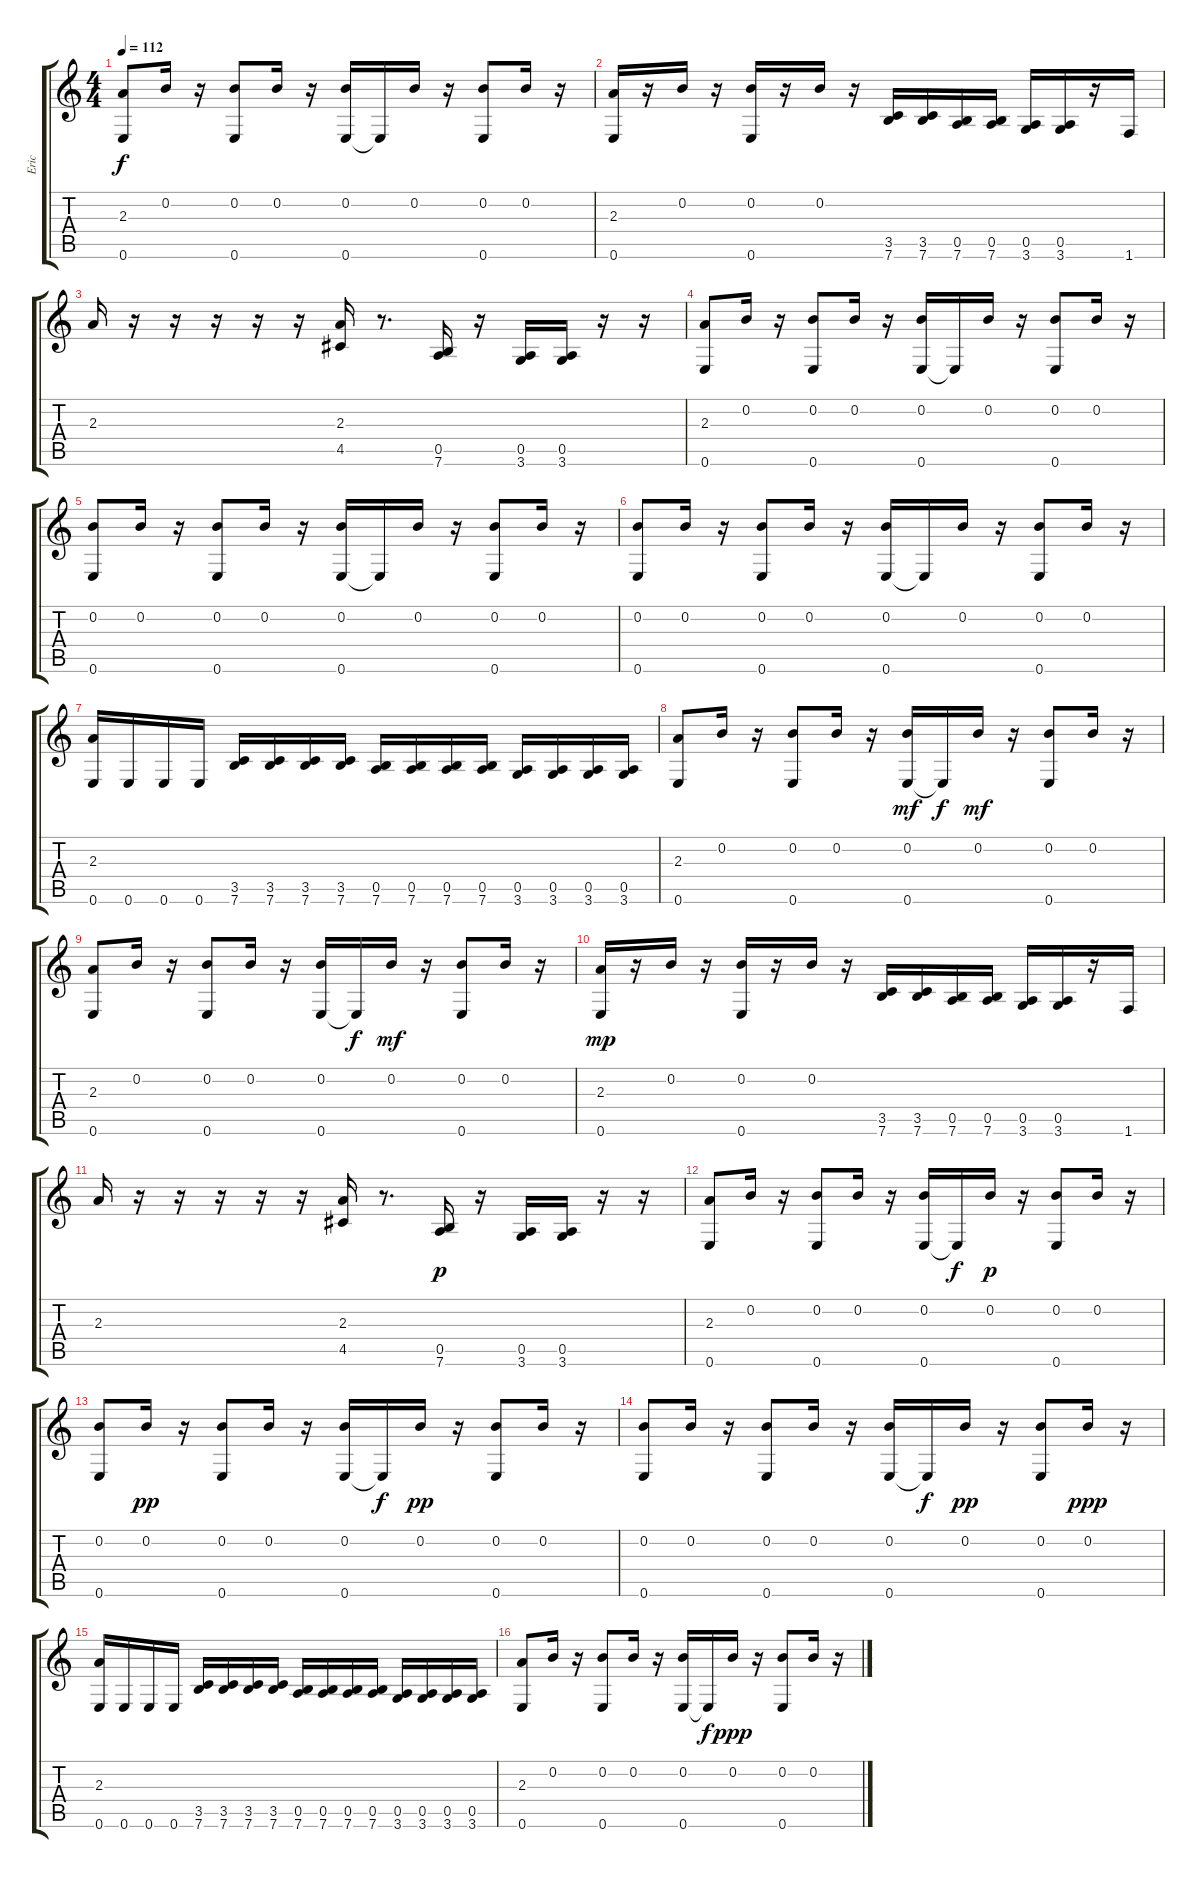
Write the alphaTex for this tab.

\track ("Eric" "Eric") {instrument acousticguitarsteel}
\staff {score tabs}
\tuning (E4 B3 G3 D3 A2 E2) {hide}
\ts (4 4)
\tempo 112
\clef g2
\ks c
(2.3 0.6).8{dy f} 0.2.16 r.16 (0.2 0.6).8 0.2.16 r.16 (0.2 0.6).16 0.6{t}.16 0.2.16 r.16 (0.2 0.6).8 0.2.16 r.16 |
(2.3 0.6).16 r.16 0.2.16 r.16 (0.2 0.6).16 r.16 0.2.16 r.16 (3.5 7.6).16 (3.5 7.6).16 (0.5 7.6).16 (0.5 7.6).16 (0.5 3.6).16 (0.5 3.6).16 r.16 1.6.16 |
2.3.16 r.16 r.16 r.16 r.16 r.16 (2.3 4.5).16 r.8{d} (0.5 7.6).16 r.16 (0.5 3.6).16 (0.5 3.6).16 r.16 r.16 |
(2.3 0.6).8 0.2.16 r.16 (0.2 0.6).8 0.2.16 r.16 (0.2 0.6).16 0.6{t}.16 0.2.16 r.16 (0.2 0.6).8 0.2.16 r.16 |
(0.2 0.6).8 0.2.16 r.16 (0.2 0.6).8 0.2.16 r.16 (0.2 0.6).16 0.6{t}.16 0.2.16 r.16 (0.2 0.6).8 0.2.16 r.16 |
(0.2 0.6).8 0.2.16 r.16 (0.2 0.6).8 0.2.16 r.16 (0.2 0.6).16 0.6{t}.16 0.2.16 r.16 (0.2 0.6).8 0.2.16 r.16 |
(2.3 0.6).16 0.6.16 0.6.16 0.6.16 (3.5 7.6).16 (3.5 7.6).16 (3.5 7.6).16 (3.5 7.6).16 (0.5 7.6).16 (0.5 7.6).16 (0.5 7.6).16 (0.5 7.6).16 (0.5 3.6).16 (0.5 3.6).16 (0.5 3.6).16 (0.5 3.6).16 |
(2.3 0.6).8 0.2.16 r.16 (0.2 0.6).8 0.2.16 r.16 (0.2 0.6).16{dy mf} 0.6{t}.16{dy f} 0.2.16{dy mf} r.16 (0.2 0.6).8 0.2.16 r.16 |
(2.3 0.6).8 0.2.16 r.16 (0.2 0.6).8 0.2.16 r.16 (0.2 0.6).16 0.6{t}.16{dy f} 0.2.16{dy mf} r.16 (0.2 0.6).8 0.2.16 r.16 |
(2.3 0.6).16{dy mp} r.16 0.2.16 r.16 (0.2 0.6).16 r.16 0.2.16 r.16 (3.5 7.6).16 (3.5 7.6).16 (0.5 7.6).16 (0.5 7.6).16 (0.5 3.6).16 (0.5 3.6).16 r.16 1.6.16 |
2.3.16 r.16 r.16 r.16 r.16 r.16 (2.3 4.5).16 r.8{d} (0.5 7.6).16{dy p} r.16 (0.5 3.6).16 (0.5 3.6).16 r.16 r.16 |
(2.3 0.6).8 0.2.16 r.16 (0.2 0.6).8 0.2.16 r.16 (0.2 0.6).16 0.6{t}.16{dy f} 0.2.16{dy p} r.16 (0.2 0.6).8 0.2.16 r.16 |
(0.2 0.6).8 0.2.16{dy pp} r.16 (0.2 0.6).8 0.2.16 r.16 (0.2 0.6).16 0.6{t}.16{dy f} 0.2.16{dy pp} r.16 (0.2 0.6).8 0.2.16 r.16 |
(0.2 0.6).8 0.2.16 r.16 (0.2 0.6).8 0.2.16 r.16 (0.2 0.6).16 0.6{t}.16{dy f} 0.2.16{dy pp} r.16 (0.2 0.6).8 0.2.16{dy ppp} r.16 |
(2.3 0.6).16 0.6.16 0.6.16 0.6.16 (3.5 7.6).16 (3.5 7.6).16 (3.5 7.6).16 (3.5 7.6).16 (0.5 7.6).16 (0.5 7.6).16 (0.5 7.6).16 (0.5 7.6).16 (0.5 3.6).16 (0.5 3.6).16 (0.5 3.6).16 (0.5 3.6).16 |
(2.3 0.6).8 0.2.16 r.16 (0.2 0.6).8 0.2.16 r.16 (0.2 0.6).16 0.6{t}.16{dy f} 0.2.16{dy ppp} r.16 (0.2 0.6).8 0.2.16 r.16
